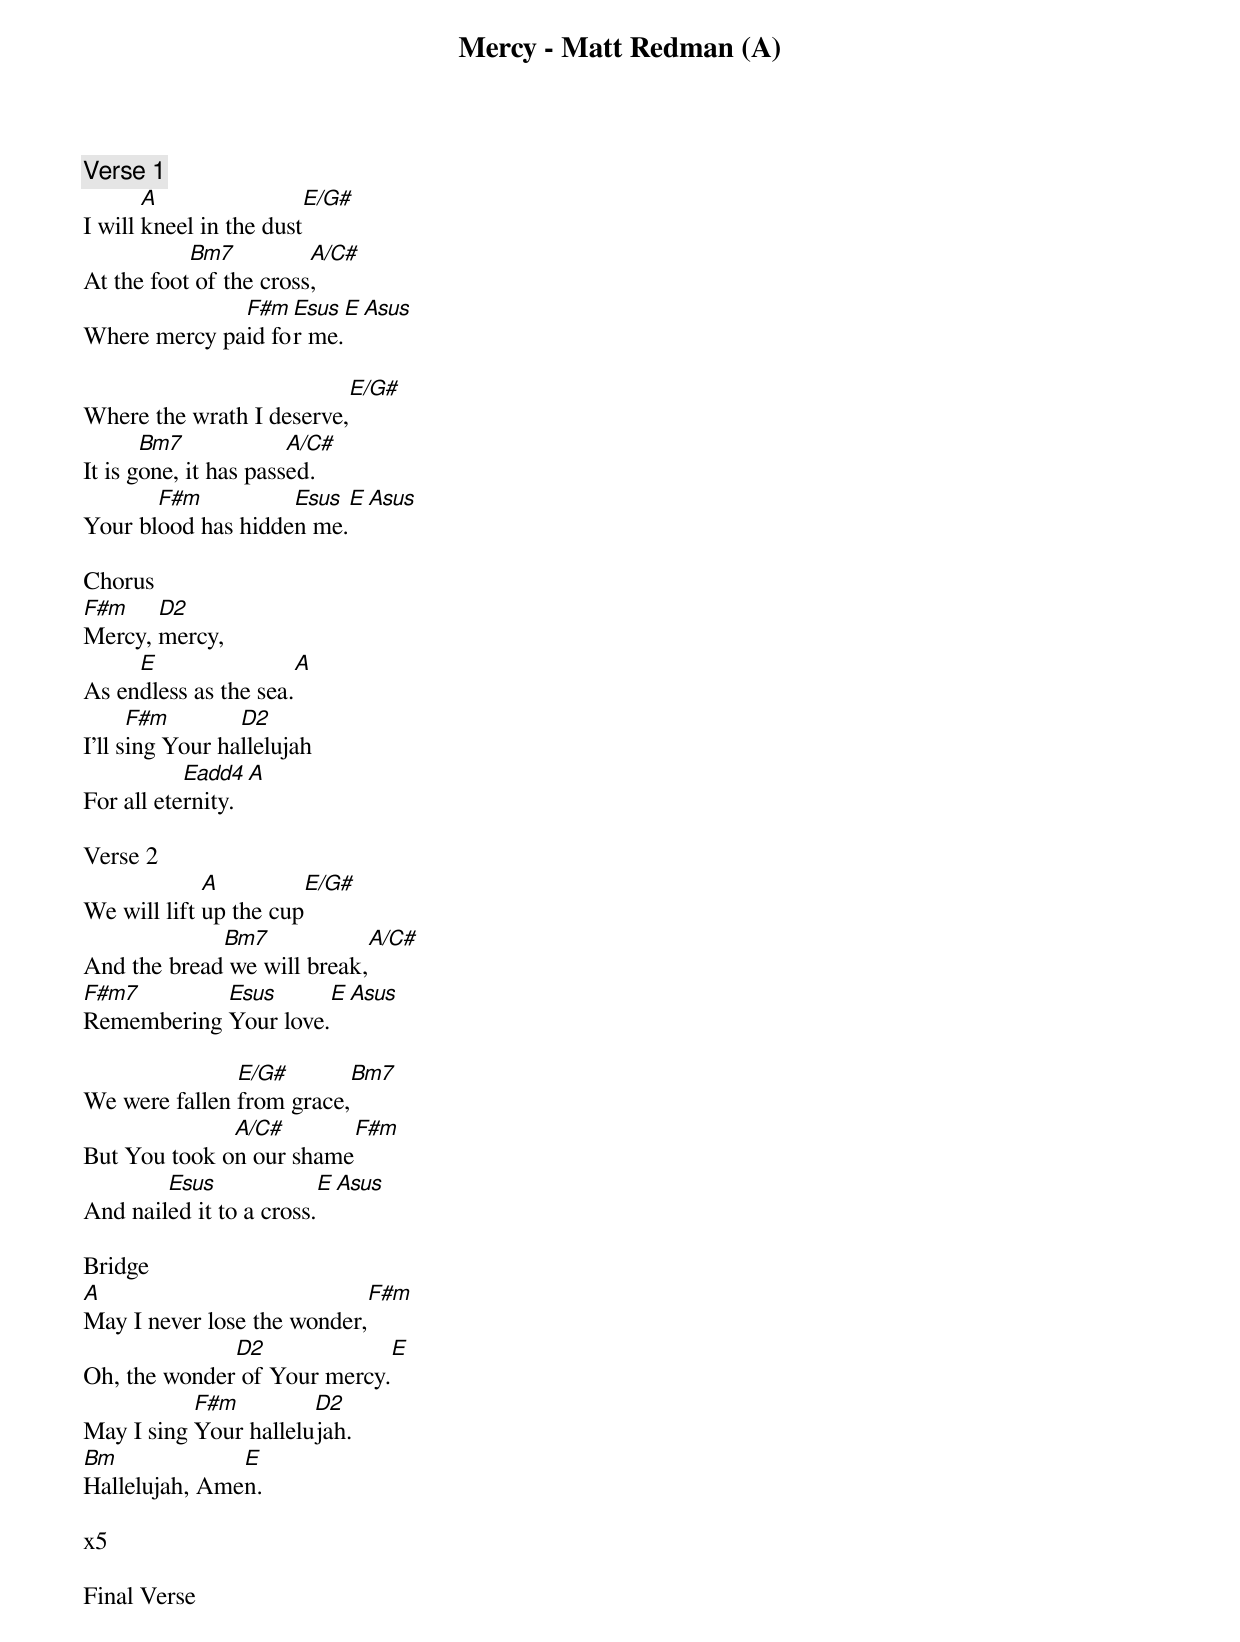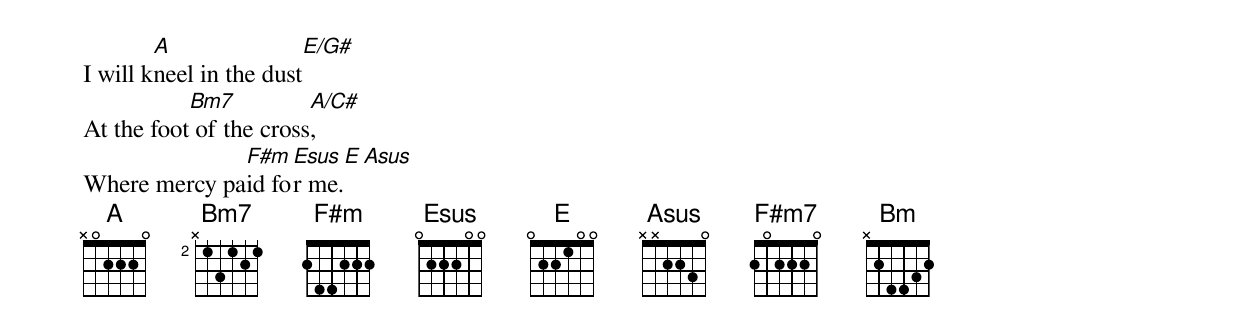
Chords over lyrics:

Mercy - Matt Redman (A)

Verse 1
       A                    E/G#
I will kneel in the dust
           Bm7          A/C#
At the foot of the cross,
              F#m  Esus E    Asus
Where mercy paid for me.

                                    E/G#
Where the wrath I deserve,
       Bm7             A/C#
It is gone, it has passed.
       F#m          Esus E   Asus
Your blood has hidden me.

Chorus
F#m    D2
Mercy, mercy,
     E                       A
As endless as the sea.
      F#m        D2
I'll sing Your hallelujah
           Eadd4  A
For all eternity.

Verse 2
             A              E/G#
We will lift up the cup
             Bm7                A/C#
And the bread we will break,
F#m7        Esus       E    Asus
Remembering Your love.

               E/G#           Bm7
We were fallen from grace,
              A/C#            F#m
But You took on our shame
        Esus             E       Asus
And nailed it to a cross.

Bridge
A                                F#m
May I never lose the wonder,
              D2                     E
Oh, the wonder of Your mercy.
           F#m         D2
May I sing Your hallelujah.
Bm             E
Hallelujah, Amen.

x5

Final Verse
        A                    E/G#
I will kneel in the dust
           Bm7          A/C#
At the foot of the cross,
              F#m  Esus E    Asus
Where mercy paid for me.
